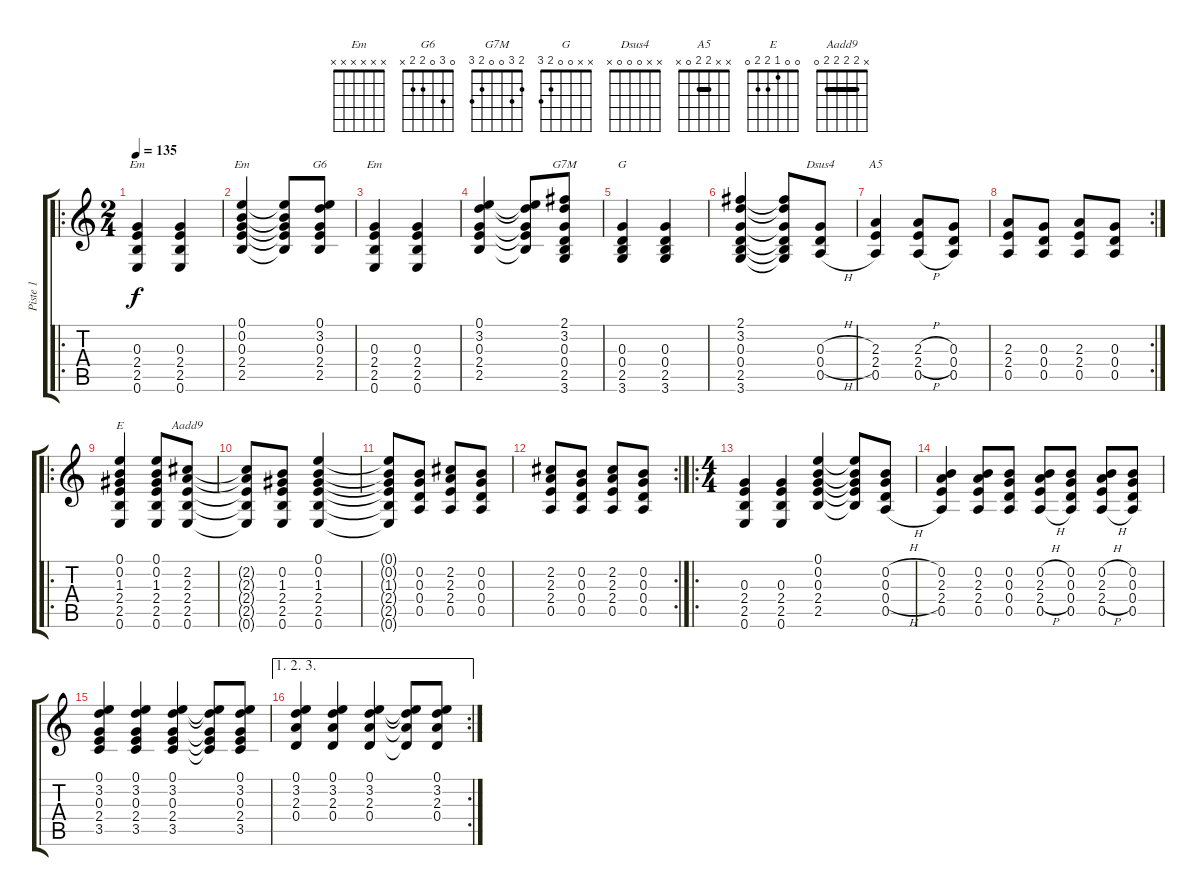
\track ("Piste 1" "Piste 1") {instrument overdrivenguitar}
\staff {score tabs}
\tuning (E4 B3 G3 D3 A2 E2) {hide}
\chord ("Em" x x 0 2 2 0)
\chord ("Em" 0 0 0 2 2 x)
\chord ("G6" 0 3 0 2 2 x)
\chord ("Em" x x x x x x) {firstfret 0}
\chord ("G7M" 2 3 0 0 2 3)
\chord ("G" x x 0 0 2 3)
\chord ("Dsus4" x x 0 0 0 x)
\chord ("A5" x x 2 2 0 x) {barre 2}
\chord ("E" 0 0 1 2 2 0)
\chord ("Aadd9" x 2 2 2 2 0) {barre 2}
\ro
\ts (2 4)
\tempo 135
\clef g2
\ks c
(0.3 2.4 2.5 0.6).4{ch "Em" dy f instrument overdrivenguitar} (0.3 2.4 2.5 0.6).4 |
(0.1 0.2 0.3 2.4 2.5).4{ch "Em"} (0.1{t} 0.2{t} 0.3{t} 2.4{t} 2.5{t}).8 (0.1 3.2 0.3 2.4 2.5).8{ch "G6"} |
(0.3 2.4 2.5 0.6).4{ch "Em"} (0.3 2.4 2.5 0.6).4 |
(0.1 3.2 0.3 2.4 2.5).4 (0.1{t} 3.2{t} 0.3{t} 2.4{t} 2.5{t}).8 (2.1 3.2 0.3 0.4 2.5 3.6).8{ch "G7M"} |
(0.3 0.4 2.5 3.6).4{ch "G"} (0.3 0.4 2.5 3.6).4 |
(2.1 3.2 0.3 0.4 2.5 3.6).4 (2.1{t} 3.2{t} 0.3{t} 0.4{t} 2.5{t} 3.6{t}).8 (0.3{h} 0.4{h} 0.5{h}).8{ch "Dsus4"} |
(2.3 2.4 0.5).4{ch "A5"} (2.3{h} 2.4{h} 0.5{h}).8 (0.3 0.4 0.5).8 |
\rc 2
(2.3 2.4 0.5).8 (0.3 0.4 0.5).8 (2.3 2.4 0.5).8 (0.3 0.4 0.5).8 |
\ro
(0.1 0.2 1.3 2.4 2.5 0.6).4{ch "E"} (0.1 0.2 1.3 2.4 2.5 0.6).8 (2.2 2.3 2.4 2.5 0.6).8{ch "Aadd9"} |
(2.2{t} 2.3{t} 2.4{t} 2.5{t} 0.6{t}).8 (0.2 1.3 2.4 2.5 0.6).8 (0.1 0.2 1.3 2.4 2.5 0.6).4 |
(0.1{t} 0.2{t} 1.3{t} 2.4{t} 2.5{t} 0.6{t}).8 (0.2 0.3 0.4 0.5).8 (2.2 2.3 2.4 0.5).8 (0.2 0.3 0.4 0.5).8 |
\rc 2
(2.2 2.3 2.4 0.5).8 (0.2 0.3 0.4 0.5).8 (2.2 2.3 2.4 0.5).8 (0.2 0.3 0.4 0.5).8 |
\ro
\ts (4 4)
(0.3 2.4 2.5 0.6).4 (0.3 2.4 2.5 0.6).4 (0.1 0.2 0.3 2.4 2.5).4 (0.1{t} 0.2{t} 0.3{t} 2.4{t} 2.5{t}).8 (0.2{h} 0.3{h} 0.4{h} 0.5{h}).8 |
(0.2 2.3 2.4 0.5).4 (0.2 2.3 2.4 0.5).8 (0.2 0.3 0.4 0.5).8 (0.2{h} 2.3{h} 2.4{h} 0.5{h}).8 (0.2 0.3 0.4 0.5).8 (0.2{h} 2.3{h} 2.4{h} 0.5{h}).8 (0.2 0.3 0.4 0.5).8 |
(0.1 3.2 0.3 2.4 3.5).4 (0.1 3.2 0.3 2.4 3.5).4 (0.1 3.2 0.3 2.4 3.5).4 (0.1{t} 3.2{t} 0.3{t} 2.4{t} 3.5{t}).8 (0.1 3.2 0.3 2.4 3.5).8 |
\ae (1 2 3)
\rc 2
(0.1 3.2 2.3 0.4).4 (0.1 3.2 2.3 0.4).4 (0.1 3.2 2.3 0.4).4 (0.1{t} 3.2{t} 2.3{t} 0.4{t}).8 (0.1 3.2 2.3 0.4).8
